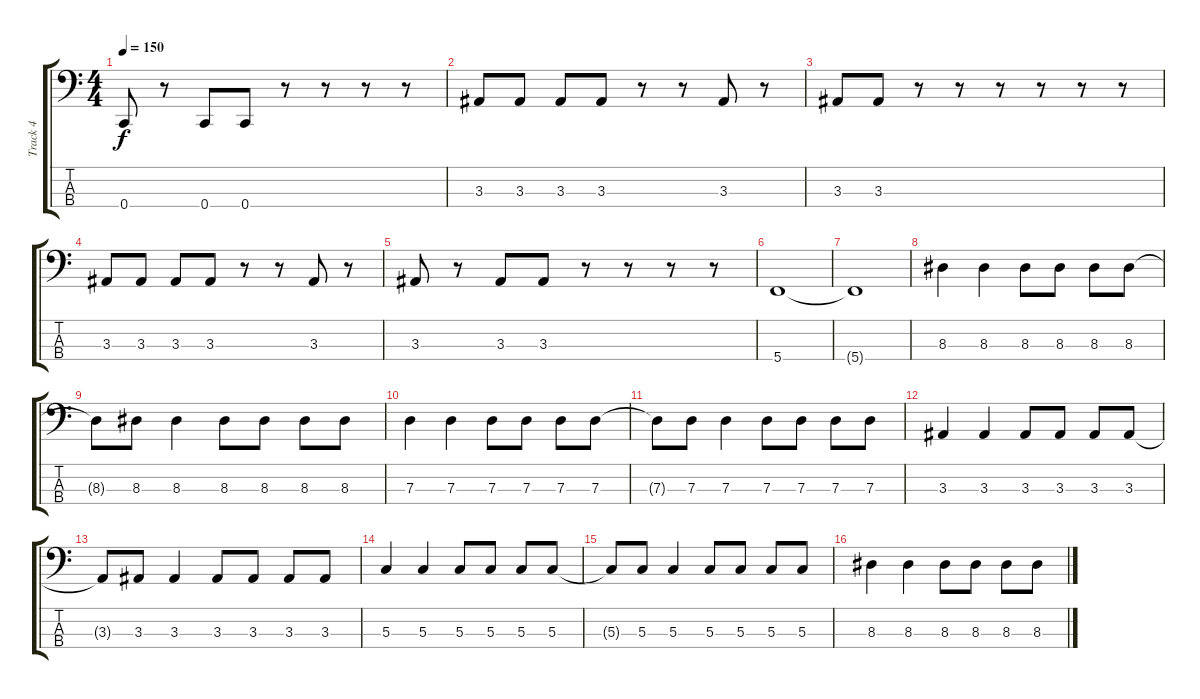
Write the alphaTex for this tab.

\track ("Track 4" "Track 4") {instrument electricbasspick}
\staff {score tabs}
\tuning (F2 C2 G1 C1) {hide}
\ts (4 4)
\tempo 150
\clef f4
\ks c
0.4.8{dy f} r.8 0.4.8 0.4.8 r.8 r.8 r.8 r.8 |
3.3.8 3.3.8 3.3.8 3.3.8 r.8 r.8 3.3.8 r.8 |
3.3.8 3.3.8 r.8 r.8 r.8 r.8 r.8 r.8 |
3.3.8 3.3.8 3.3.8 3.3.8 r.8 r.8 3.3.8 r.8 |
3.3.8 r.8 3.3.8 3.3.8 r.8 r.8 r.8 r.8 |
5.4.1 |
5.4{t}.1 |
8.3.4 8.3.4 8.3.8 8.3.8 8.3.8 8.3.8 |
8.3{t}.8 8.3.8 8.3.4 8.3.8 8.3.8 8.3.8 8.3.8 |
7.3.4 7.3.4 7.3.8 7.3.8 7.3.8 7.3.8 |
7.3{t}.8 7.3.8 7.3.4 7.3.8 7.3.8 7.3.8 7.3.8 |
3.3.4 3.3.4 3.3.8 3.3.8 3.3.8 3.3.8 |
3.3{t}.8 3.3.8 3.3.4 3.3.8 3.3.8 3.3.8 3.3.8 |
5.3.4 5.3.4 5.3.8 5.3.8 5.3.8 5.3.8 |
5.3{t}.8 5.3.8 5.3.4 5.3.8 5.3.8 5.3.8 5.3.8 |
8.3.4 8.3.4 8.3.8 8.3.8 8.3.8 8.3.8
